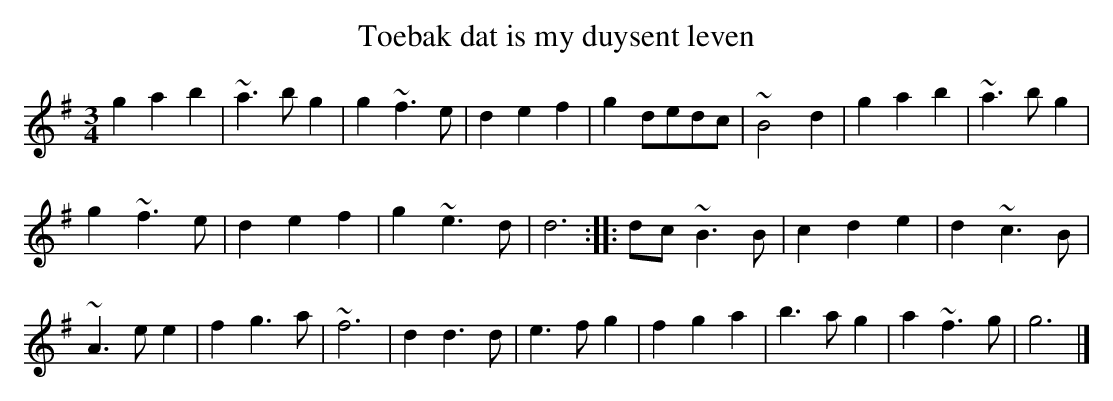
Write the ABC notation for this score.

X:1
T:Toebak dat is my duysent leven
M:3/4
K:Gmaj
g2a2b2|~a3bg2|g2~f3e|d2e2f2|g2dedc|~B4d2|g2a2b2|~a3bg2|
g2~f3e|d2e2f2|g2~e3d|d6:||:dc~B3B|c2d2e2|d2~c3B|
~A3ee2|f2g3a|~f6|d2d3d|e3fg2|f2g2a2|b3ag2|a2~f3g|g6|]
